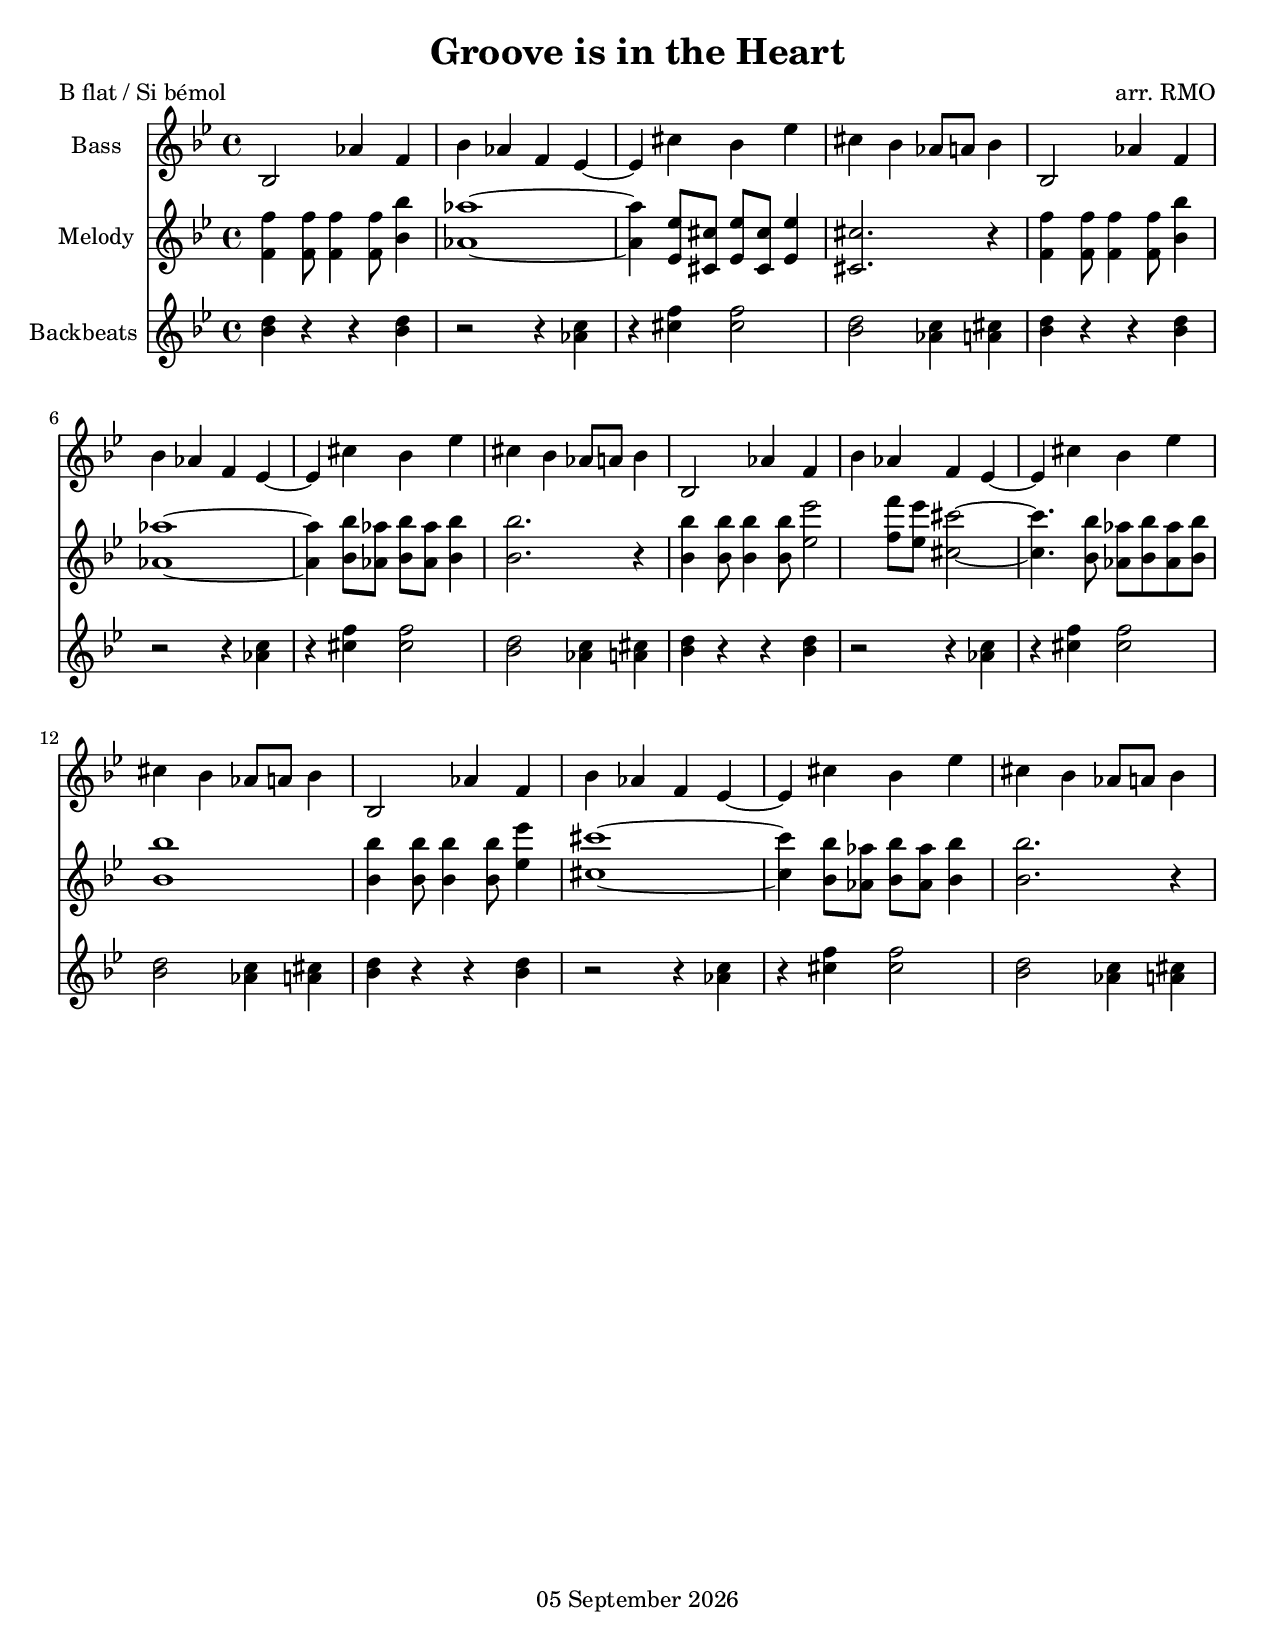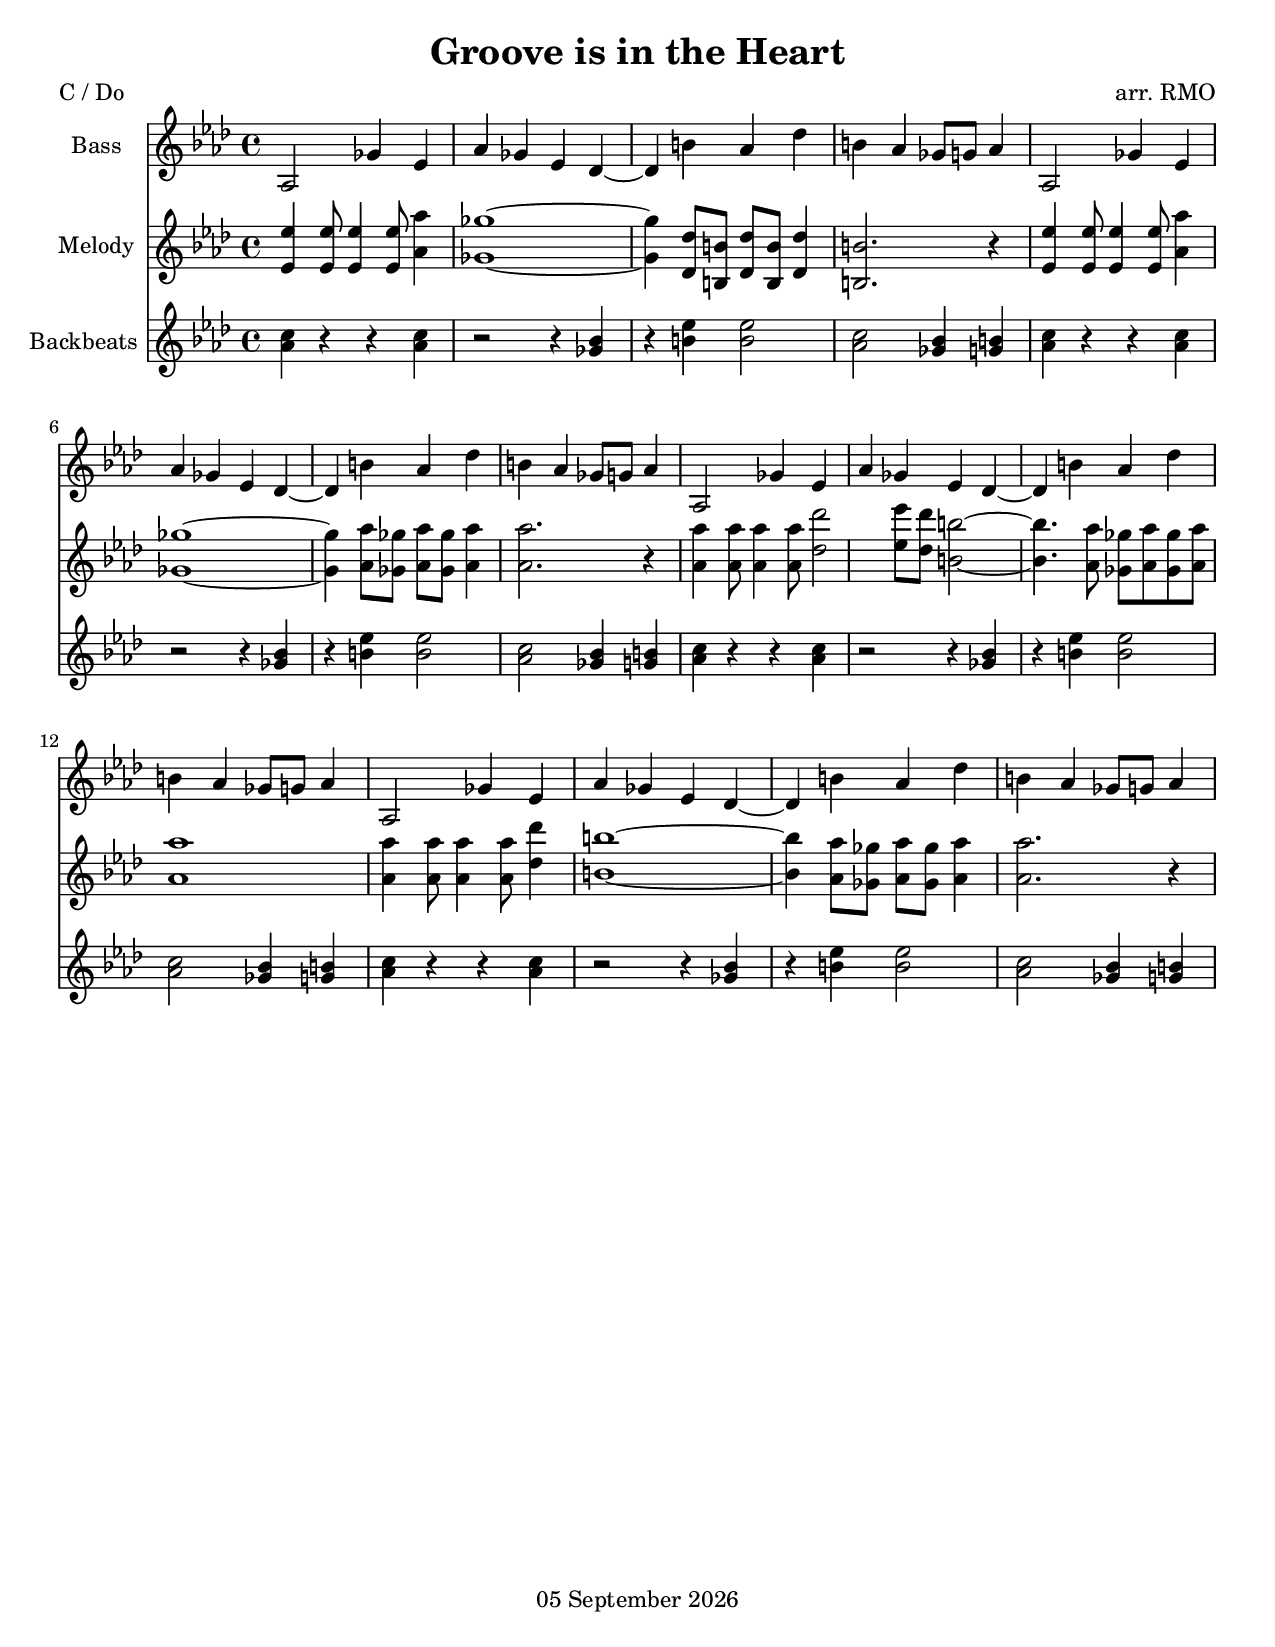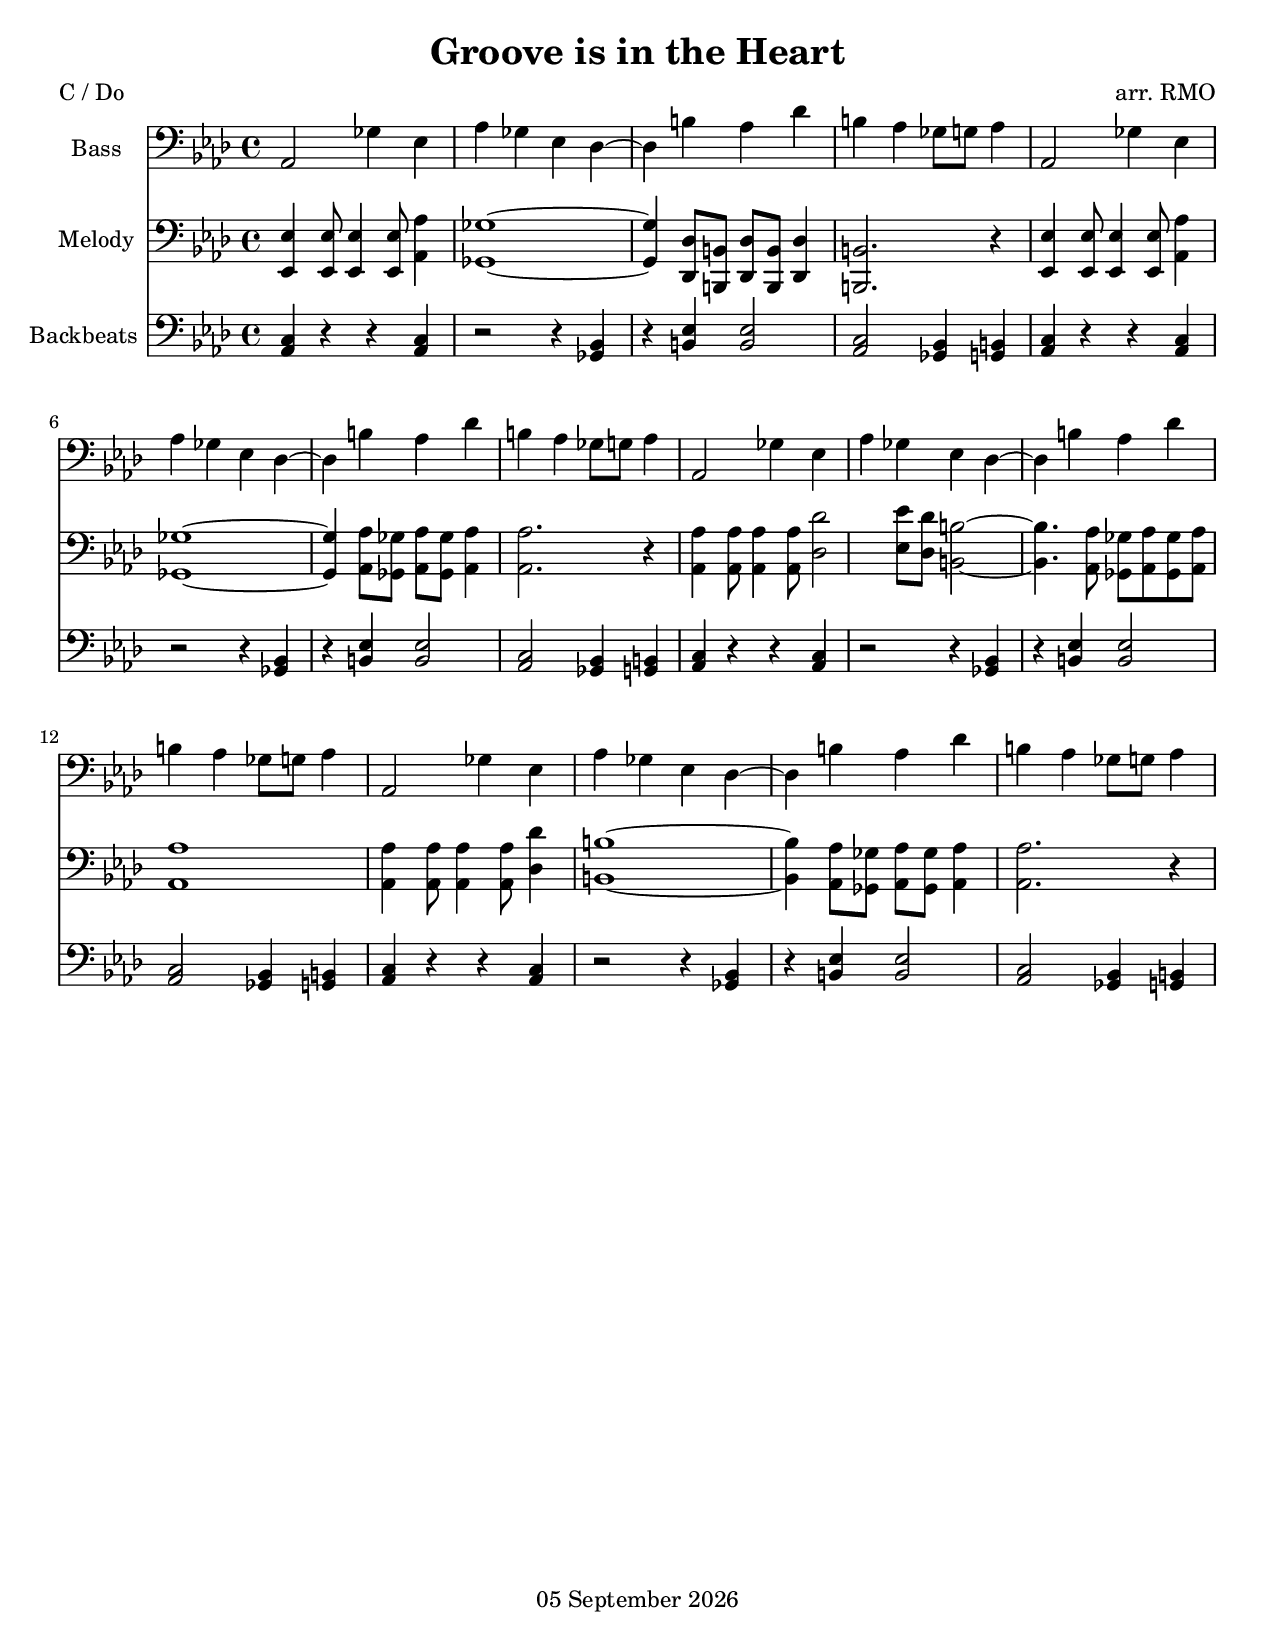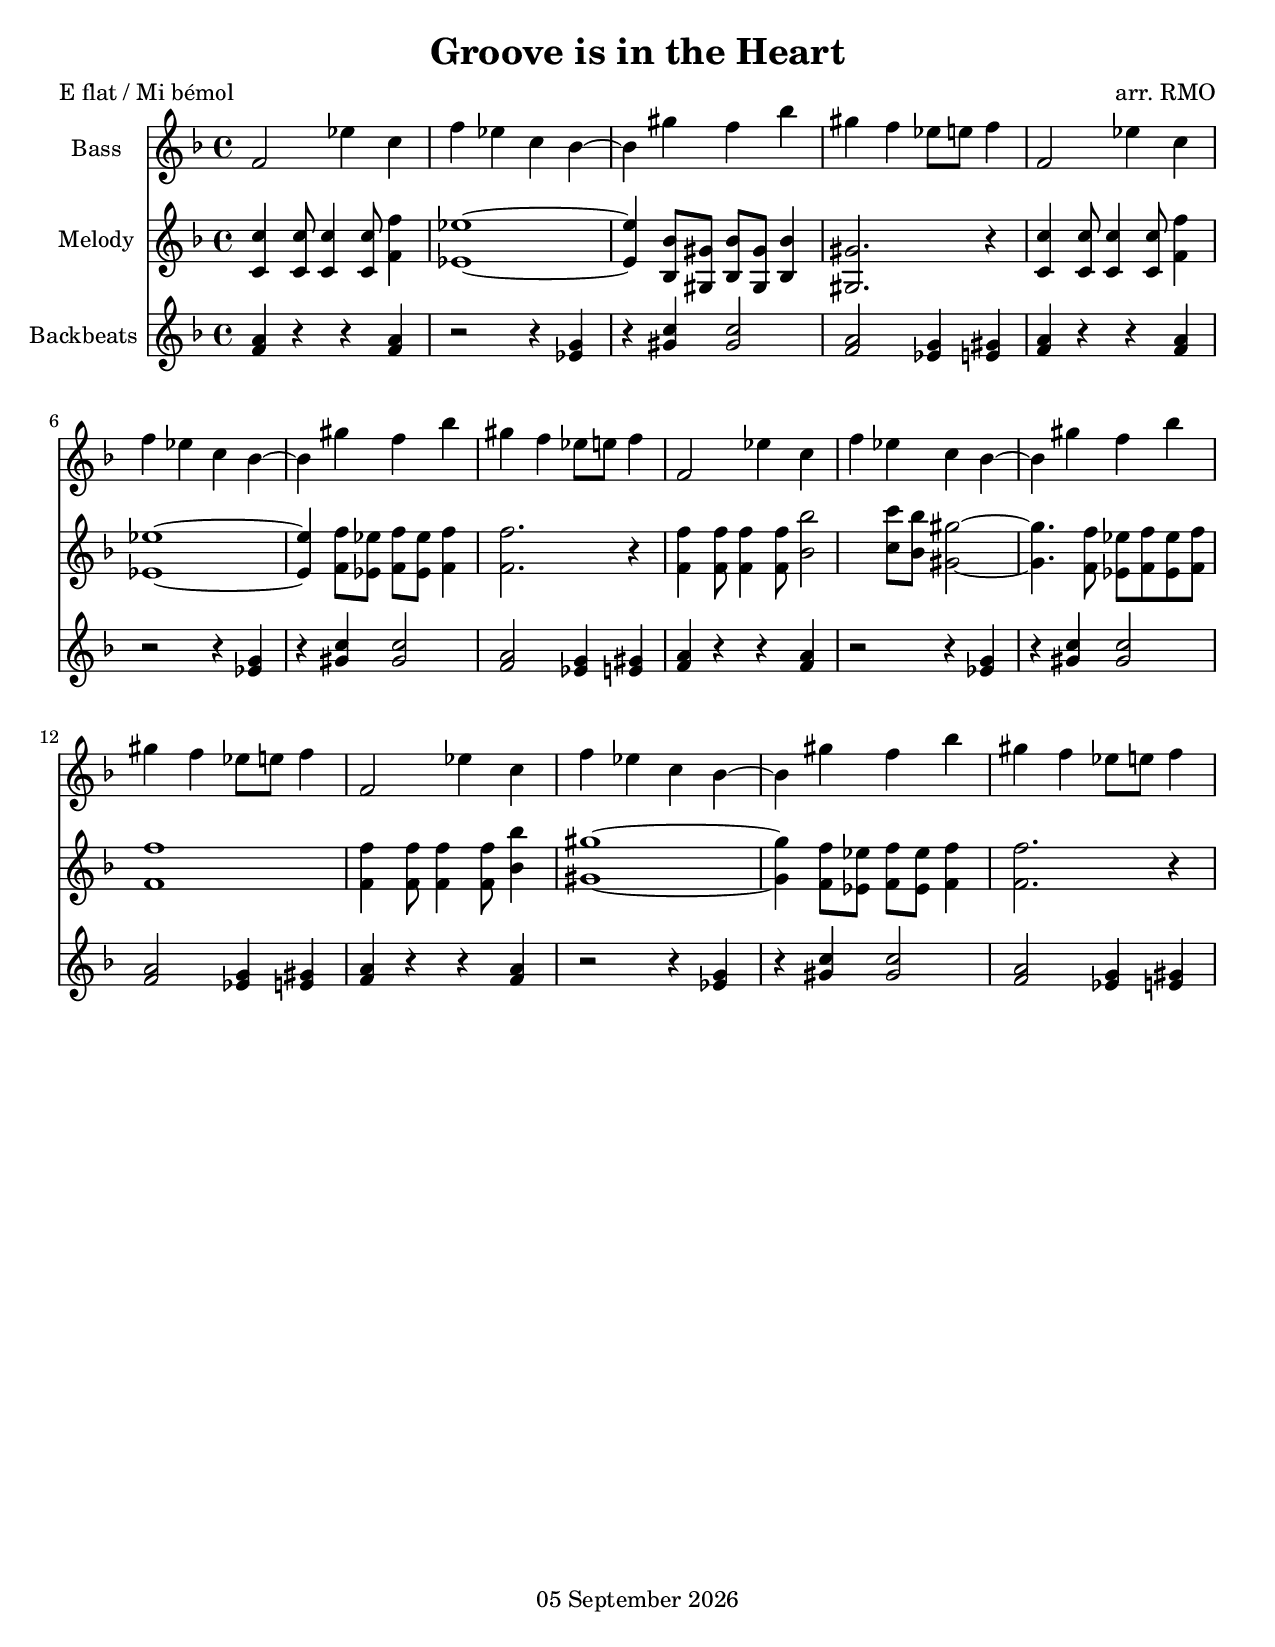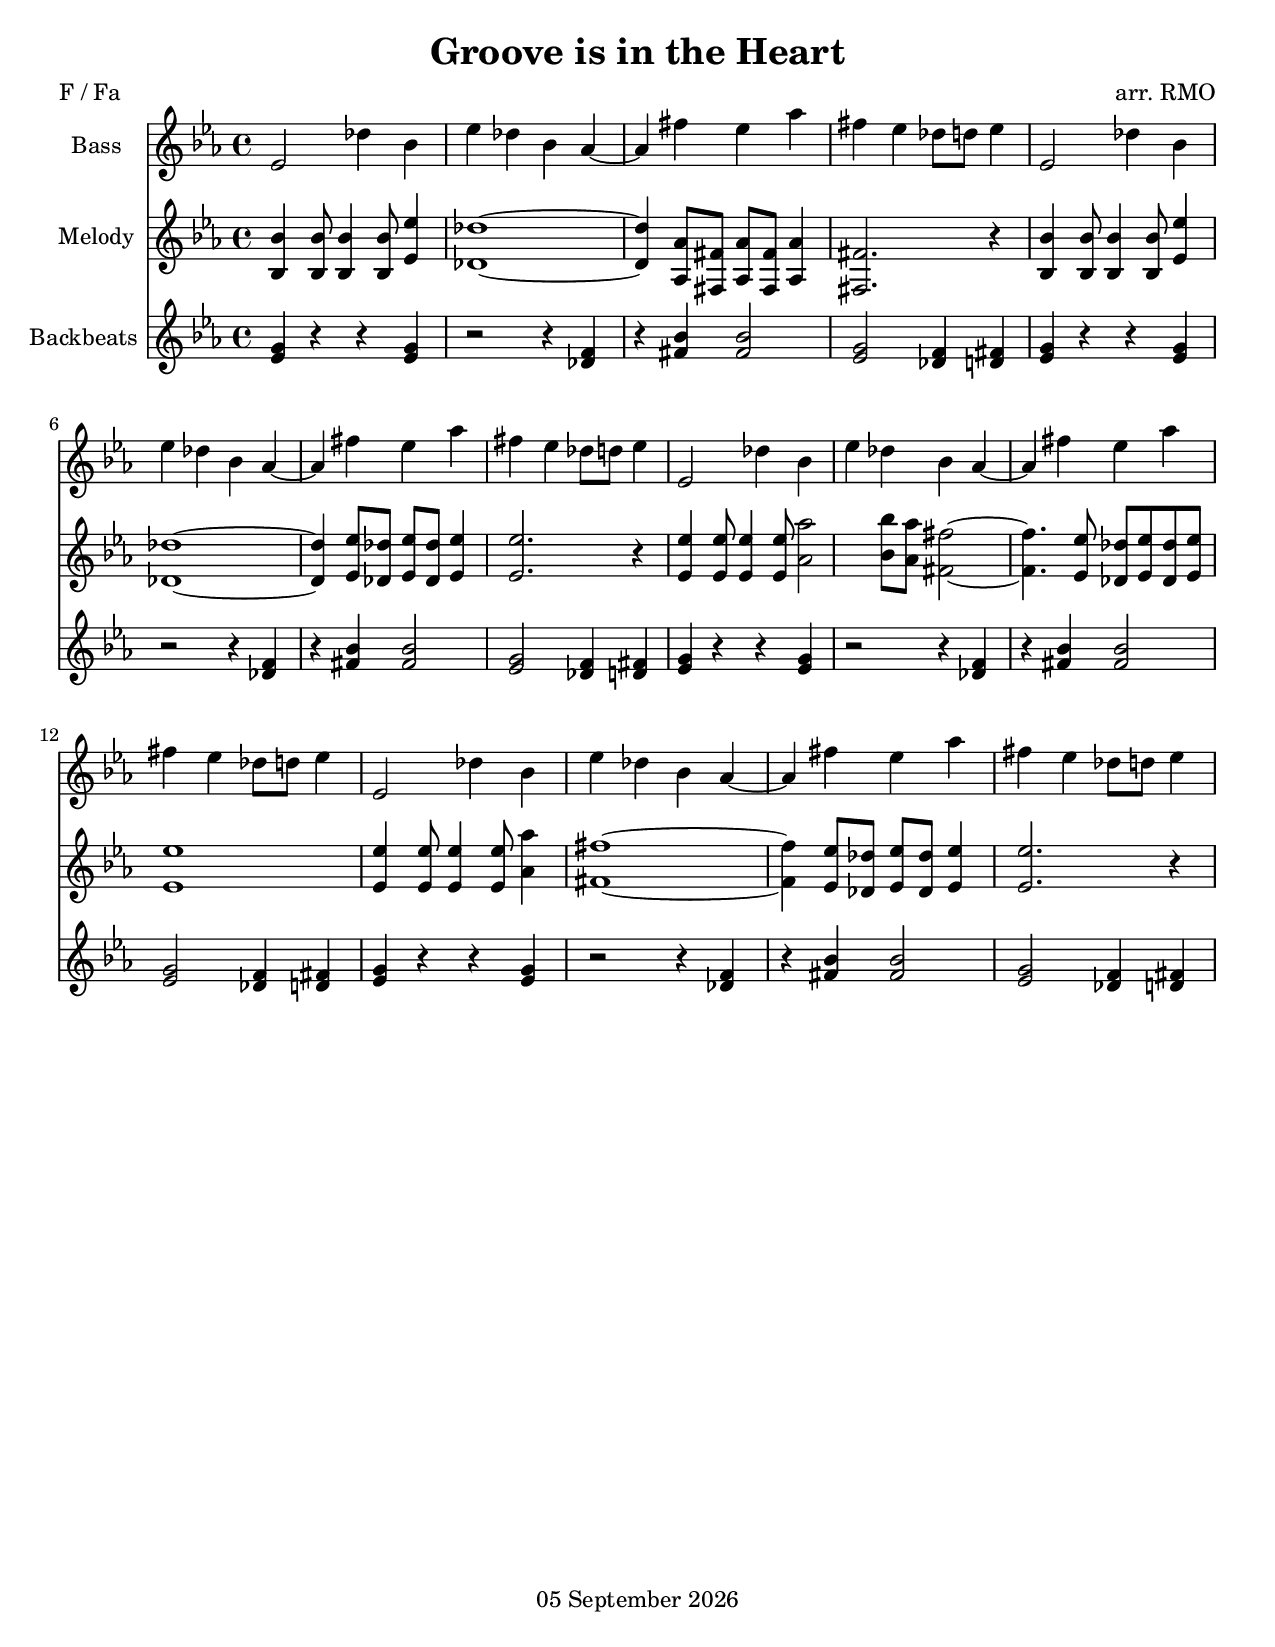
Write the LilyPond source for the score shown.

\version "2.12.1"
date = #(strftime "%d %B %Y" (localtime (current-time)))


\header {
  title = "Groove is in the Heart"
  composer = "arr. RMO"
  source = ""
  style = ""
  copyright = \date
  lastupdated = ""
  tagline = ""
}

% music pieces
%part: bass
bass = {
  \set Staff.instrumentName = "Bass "
  \relative c'' {
    \key aes \major
    \repeat unfold 4 {
      aes,2 ges'4 ees aes ges ees des ~ |
      des b' aes des b aes ges8 g aes4 |
    }
  }
}

%part: melody
melody = {
  \set Staff.instrumentName = "Melody "
  \relative c' {
    \key aes \major
    <ees ees'>4 <ees ees'>8 <ees ees'>4 <ees ees'>8 <aes aes'>4 <ges ges'>1 ~ |
    <ges ges'>4 <des des'>8 <b b'> <des des'> <b b'> <des des'>4 <b b'>2. r4 |
    <ees ees'>4 <ees ees'>8 <ees ees'>4 <ees ees'>8 <aes aes'>4 <ges ges'>1 ~ |
    <ges ges'>4 <aes aes'>8 <ges ges'> <aes aes'> <ges ges'> <aes aes'>4 <aes aes'>2. r4 |
    <aes aes'>4 <aes aes'>8 <aes aes'>4 <aes aes'>8 <des des'>2 <ees ees'>8 <des des'> <b b'>2 ~ |
    <b b'>4. <aes aes'>8 <ges ges'>8 <aes aes'> <ges ges'> <aes aes'> <aes aes'>1 |
    <aes aes'>4 <aes aes'>8 <aes aes'>4 <aes aes'>8 <des des'>4 <b b'>1 ~ |
    <b b'>4 <aes aes'>8 <ges ges'>8 <aes aes'> <ges ges'> <aes aes'>4 <aes aes'>2. r4 |
  }
}

%part: backbeats
backbeats = {
  \set Staff.instrumentName = "Backbeats "
  \relative c'' {
    \key aes \major
    \repeat unfold 4 {
      <aes c>4 r r <aes c> r2 r4 <ges bes> |
      r4 <b ees> <b ees>2 <aes c>2 <ges bes>4 <g b> |
    }
  }
}

%layout

\book {
  \score {
    <<
      \tempo 4 = 180
      \unfoldRepeats \new Staff \transpose c c,, \bass
      \unfoldRepeats \new Staff \melody
      \unfoldRepeats \new Staff \transpose c c, \backbeats
    >>
    \midi { }
  }
}

#(set-default-paper-size "letter" 'portrait)

#(define output-suffix "C")
\book {
  \paper { }
  \header { poet = "C / Do" }
  \score {
    <<
      \new Staff \bass
      \new Staff \melody
      \new Staff \backbeats
    >>
  }
}

#(define output-suffix "C.bass")
\book {
  \paper { }
  \header { poet = "C / Do" }
  \score {
    <<
      \new Staff { \clef bass \transpose c c,  \bass }
      \new Staff { \clef bass \transpose c c,, \melody }
      \new Staff { \clef bass \transpose c c,, \backbeats }
    >>
  }
}

#(define output-suffix "Bflat")
\book {
  \paper { }
  \header { poet = "B flat / Si bémol" }
  \score {
    <<
      \new Staff { \transpose bes c'  \bass }
      \new Staff { \transpose bes c'  \melody }
      \new Staff { \transpose bes c'  \backbeats }
    >>
  }
}

#(define output-suffix "Eflat")
\book {
  \paper { }
  \header { poet = "E flat / Mi bémol" }
  \score {
    <<
      \new Staff { \transpose ees c'  \bass }
      \new Staff { \transpose ees c   \melody }
      \new Staff { \transpose ees c   \backbeats }
    >>
  }
}

#(define output-suffix "F")
\book {
  \paper { }
  \header { poet = "F / Fa" }
  \score {
    <<
      \new Staff { \transpose f c'  \bass }
      \new Staff { \transpose f c   \melody }
      \new Staff { \transpose f c   \backbeats }
    >>
  }
}
